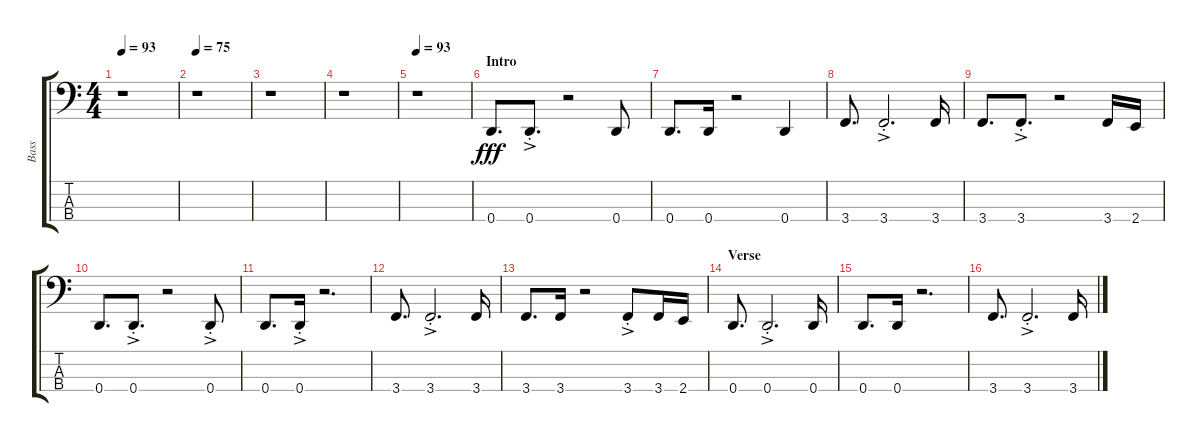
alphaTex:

\track ("Bass" "Bass") {instrument fretlessbass}
\staff {score tabs}
\tuning (G2 D2 A1 D1) {hide}
\ts (4 4)
\tempo 93
\clef f4
\ks c
r.1{dy fff instrument fretlessbass} |
\tempo 75
r.1 |
r.1 |
r.1 |
\tempo 93
r.1 |
\section ("" "Intro")
0.4.8{d} 0.4{ac st}.8{d} r.2 0.4.8 |
0.4.8{d} 0.4.16 r.2 0.4.4 |
3.4.8{d} 3.4{ac st}.2{d} 3.4.16 |
3.4.8{d} 3.4{ac st}.8{d} r.2 3.4.16 2.4.16 |
0.4.8{d} 0.4{ac st}.8{d} r.2 0.4{ac st}.8 |
0.4.8{d} 0.4{ac st}.16 r.2{d} |
3.4.8{d} 3.4{ac st}.2{d} 3.4.16 |
3.4.8{d} 3.4.16 r.2 3.4{ac st}.8 3.4.16 2.4.16 |
\section ("" "Verse")
0.4.8{d} 0.4{ac st}.2{d} 0.4.16 |
0.4.8{d} 0.4.16 r.2{d} |
3.4.8{d} 3.4{ac st}.2{d} 3.4.16
